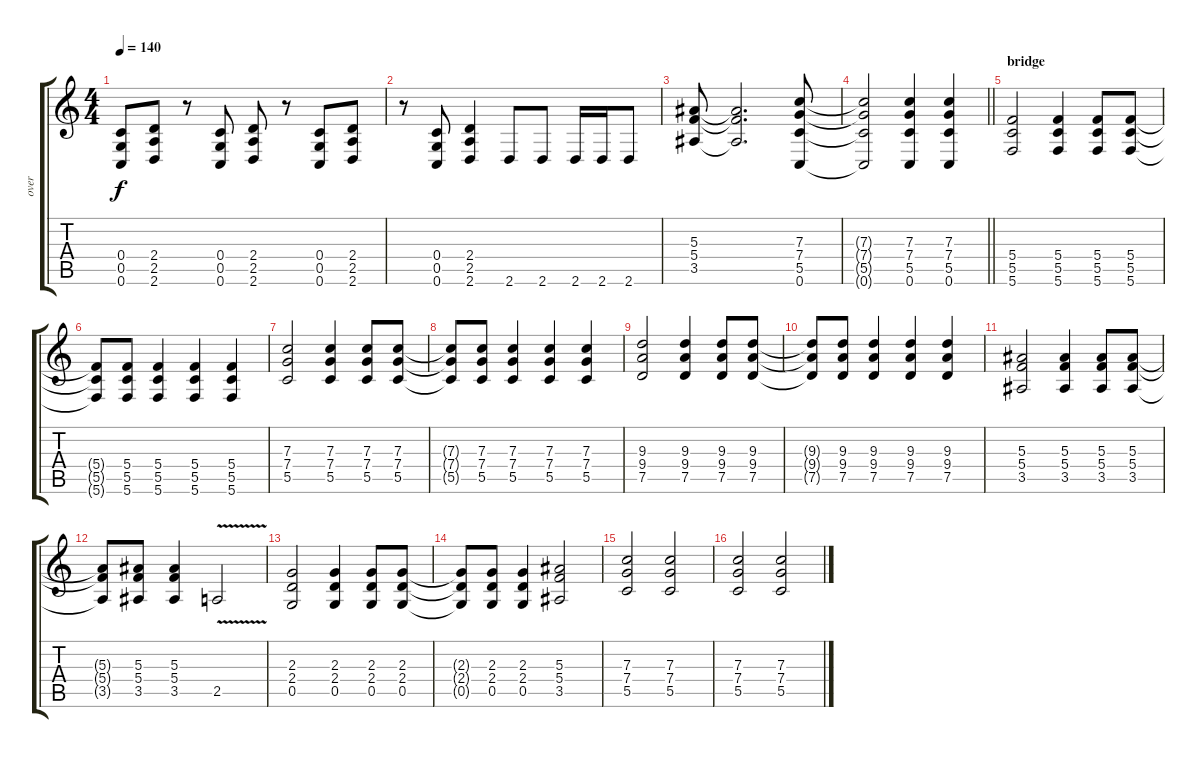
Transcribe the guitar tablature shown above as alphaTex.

\track ("over" "over") {instrument overdrivenguitar}
\staff {score tabs}
\tuning (D4 A3 F3 C3 G2 C2) {hide}
\ts (4 4)
\tempo 140
\clef g2
\ks c
(0.4 0.5 0.6).8{dy f} (2.4 2.5 2.6).8 r.8 (0.4 0.5 0.6).8 (2.4 2.5 2.6).8 r.8 (0.4 0.5 0.6).8 (2.4 2.5 2.6).8 |
r.8 (0.4 0.5 0.6).8 (2.4 2.5 2.6).4 2.6.8 2.6.8 2.6.16 2.6.16 2.6.8 |
(5.3 5.4 3.5).8 (5.3{t} 5.4{t} 3.5{t}).2{d} (7.3 7.4 5.5 0.6).8 |
\barLineRight lightlight
(7.3{t} 7.4{t} 5.5{t} 0.6{t}).2 (7.3 7.4 5.5 0.6).4 (7.3 7.4 5.5 0.6).4 |
\section ("" "bridge")
(5.4 5.5 5.6).2 (5.4 5.5 5.6).4 (5.4 5.5 5.6).8 (5.4 5.5 5.6).8 |
(5.4{t} 5.5{t} 5.6{t}).8 (5.4 5.5 5.6).8 (5.4 5.5 5.6).4 (5.4 5.5 5.6).4 (5.4 5.5 5.6).4 |
(7.3 7.4 5.5).2 (7.3 7.4 5.5).4 (7.3 7.4 5.5).8 (7.3 7.4 5.5).8 |
(7.3{t} 7.4{t} 5.5{t}).8 (7.3 7.4 5.5).8 (7.3 7.4 5.5).4 (7.3 7.4 5.5).4 (7.3 7.4 5.5).4 |
(9.3 9.4 7.5).2 (9.3 9.4 7.5).4 (9.3 9.4 7.5).8 (9.3 9.4 7.5).8 |
(9.3{t} 9.4{t} 7.5{t}).8 (9.3 9.4 7.5).8 (9.3 9.4 7.5).4 (9.3 9.4 7.5).4 (9.3 9.4 7.5).4 |
(5.3 5.4 3.5).2 (5.3 5.4 3.5).4 (5.3 5.4 3.5).8 (5.3 5.4 3.5).8 |
(5.3{t} 5.4{t} 3.5{t}).8 (5.3 5.4 3.5).8 (5.3 5.4 3.5).4 2.5{v}.2 |
(2.3 2.4 0.5).2 (2.3 2.4 0.5).4 (2.3 2.4 0.5).8 (2.3 2.4 0.5).8 |
(2.3{t} 2.4{t} 0.5{t}).8 (2.3 2.4 0.5).8 (2.3 2.4 0.5).4 (5.3 5.4 3.5).2 |
(7.3 7.4 5.5).2 (7.3 7.4 5.5).2 |
(7.3 7.4 5.5).2 (7.3 7.4 5.5).2
